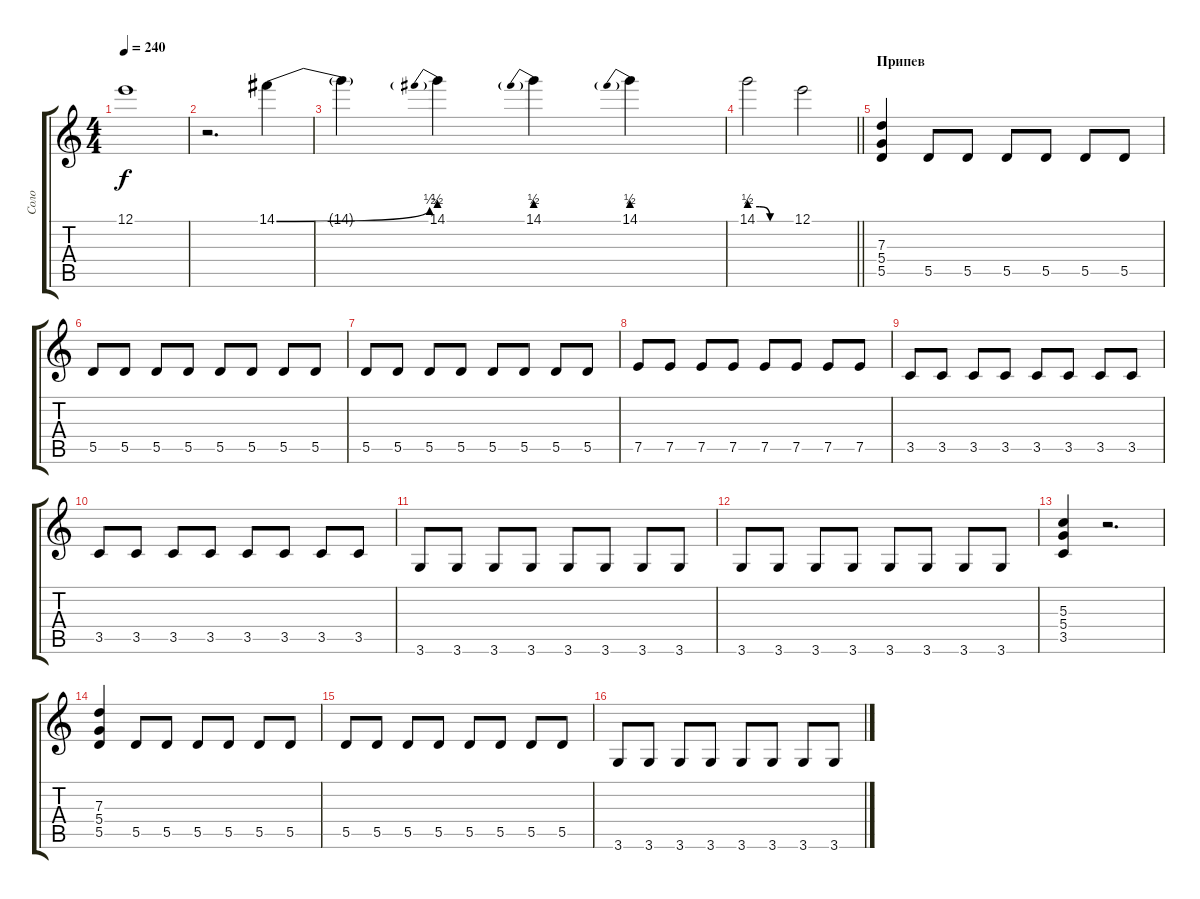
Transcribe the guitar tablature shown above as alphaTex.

\track ("Соло" "Соло") {instrument distortionguitar}
\staff {score tabs}
\tuning (E4 B3 G3 D3 A2 E2) {hide}
\ts (4 4)
\tempo 240
\clef g2
\ks c
12.1{t}.1{dy f} |
r.2{d} 14.1{be (bend 0 0 60 2)}.4 |
14.1{t}.4 14.1{be (prebend 0 2 60 2)}.4 14.1{be (prebend 0 2 60 2)}.4 14.1{be (prebend 0 2 60 2)}.4 |
\barLineRight lightlight
14.1{be (custom 0 2 15 2 30 0 60 0)}.2 12.1.2 |
\section ("" "Припев")
(7.3 5.4 5.5).4 5.5.8 5.5.8 5.5.8 5.5.8 5.5.8 5.5.8 |
5.5.8 5.5.8 5.5.8 5.5.8 5.5.8 5.5.8 5.5.8 5.5.8 |
5.5.8 5.5.8 5.5.8 5.5.8 5.5.8 5.5.8 5.5.8 5.5.8 |
7.5.8 7.5.8 7.5.8 7.5.8 7.5.8 7.5.8 7.5.8 7.5.8 |
3.5.8 3.5.8 3.5.8 3.5.8 3.5.8 3.5.8 3.5.8 3.5.8 |
3.5.8 3.5.8 3.5.8 3.5.8 3.5.8 3.5.8 3.5.8 3.5.8 |
3.6.8 3.6.8 3.6.8 3.6.8 3.6.8 3.6.8 3.6.8 3.6.8 |
3.6.8 3.6.8 3.6.8 3.6.8 3.6.8 3.6.8 3.6.8 3.6.8 |
(5.3 5.4 3.5).4 r.2{d} |
(7.3 5.4 5.5).4 5.5.8 5.5.8 5.5.8 5.5.8 5.5.8 5.5.8 |
5.5.8 5.5.8 5.5.8 5.5.8 5.5.8 5.5.8 5.5.8 5.5.8 |
3.6.8 3.6.8 3.6.8 3.6.8 3.6.8 3.6.8 3.6.8 3.6.8
